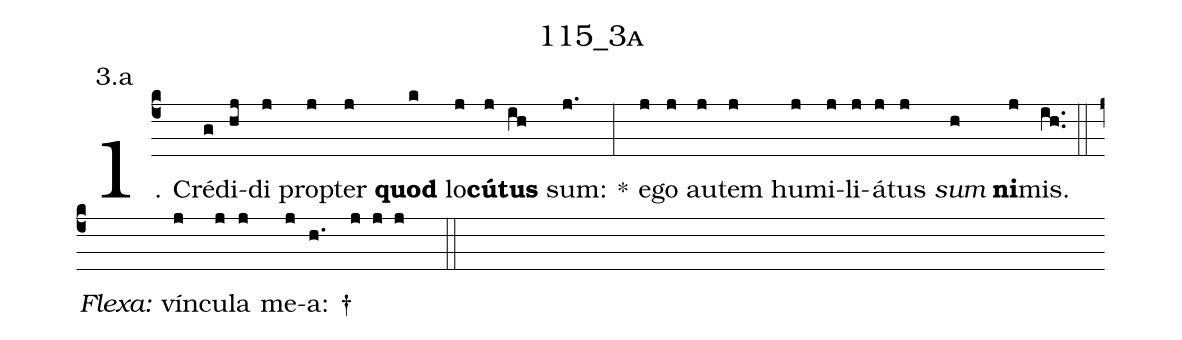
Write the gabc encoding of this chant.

name: 115_3a;
annotation: 3.a;
%%
(c4)1. Cré(g)di(hj)di(j) pro(j)pter(j) <b>quod</b>(k) lo(j)<b>cú</b>(j)<b>tus</b>(ih) sum:(j.) *(:) e(j)go(j) au(j)tem(j) hu(j)mi(j)li(j)á(j)tus(j) <i>sum</i>(h) <b>ni</b>(j)mis.(ih..) (::)
<i>Flexa:</i>(////)  vín(j)cu(j)la(j) me(j)a: †(h.//// j j j  ::)

%E(j) u(j) o(j) u(h) a(j) e.(ih..) (::)
